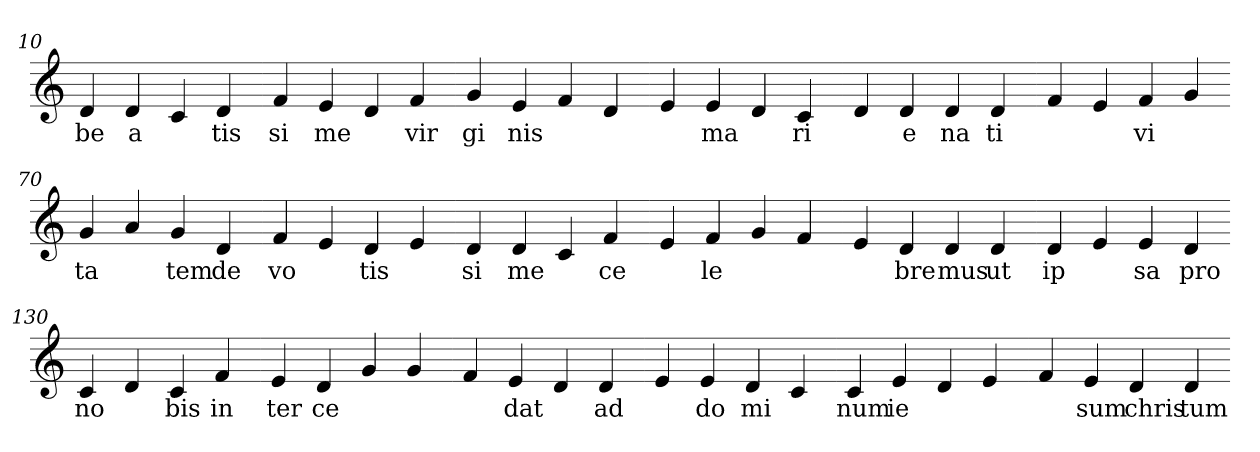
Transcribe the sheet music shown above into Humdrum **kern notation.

**kern	**text
*part1	*part1
*staff1	*staff1
*clefG2	*
=10.	=10.
4d	be
4d	a
4c	.
4d	tis
=20.-	=20.-
4f	si
4e	me
4d	.
4f	vir
=30.-	=30.-
4g	gi
4e	nis
4f	.
4d	.
=40.-	=40.-
4e	.
4e	ma
4d	.
4c	ri
=50.-	=50.-
4d	.
4d	e
4d	na
4d	ti
=60.-	=60.-
4f	.
4e	.
4f	vi
4g	.
=70.-	=70.-
4g	ta
4a	.
4g	tem
4d	de
=80.-	=80.-
4f	vo
4e	.
4d	tis
4e	.
=90.-	=90.-
4d	si
4d	me
4c	.
4f	ce
=100.-	=100.-
4e	.
4f	le
4g	.
4f	.
=110.-	=110.-
4e	.
4d	bre
4d	mus
4d	ut
=120.-	=120.-
4d	ip
4e	.
4e	sa
4d	pro
=130.-	=130.-
4c	no
4d	.
4c	bis
4f	in
=140.-	=140.-
4e	ter
4d	ce
4g	.
4g	.
=150.-	=150.-
4f	.
4e	dat
4d	.
4d	ad
=160.-	=160.-
4e	.
4e	do
4d	mi
4c	.
=170.-	=170.-
4c	num
4e	ie
4d	.
4e	.
=180.-	=180.-
4f	.
4e	sum
4d	chris
4d	tum
=-	=-
*-	*-
